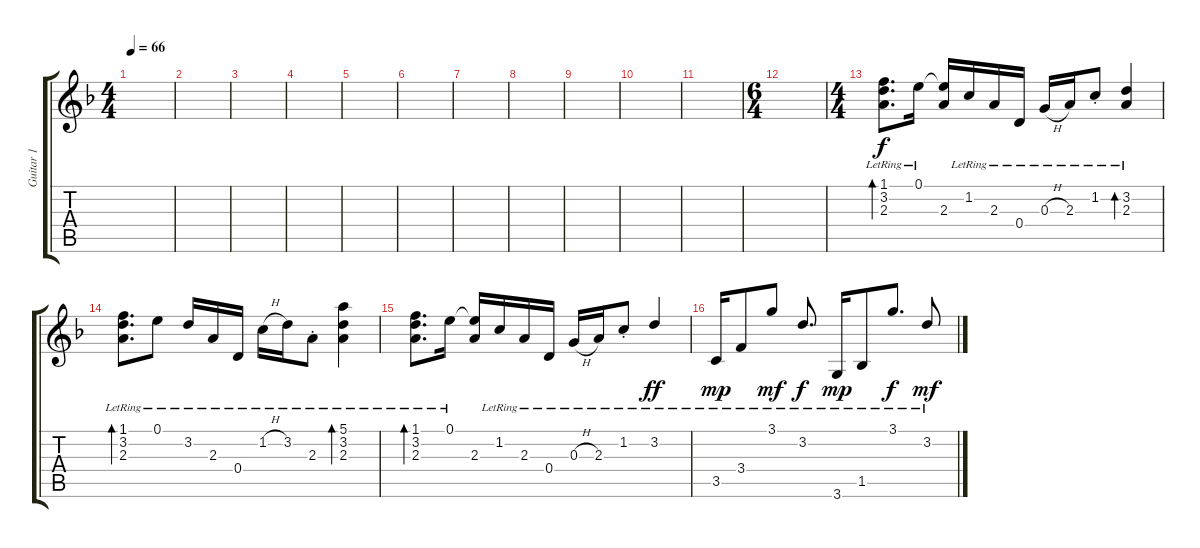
\track ("Guitar 1" "Guitar 1") {instrument electricguitarclean}
\staff {score tabs}
\tuning (E4 B3 G3 D3 A2 E2) {hide}
\ts (4 4)
\tempo 66
\clef g2
\ks dminor
|
|
|
|
|
|
|
|
|
|
|
\ts (6 4)
|
\ts (4 4)
(1.1 3.2 2.3{lr}).8{d bd 240} 0.1{lr}.16 (0.1{t} 2.3).16 1.2{lr}.16 2.3{lr}.16 0.4{lr}.16 0.3{h lr}.16 2.3{lr}.16 1.2{st lr}.8 (3.2 2.3{lr}).4{bd 120 beam Up} |
(1.1 3.2 2.3{lr}).8{d bd 120} 0.1{lr}.8 3.2{lr}.16 2.3{lr}.16 0.4{lr}.16 1.2{h lr}.16 3.2{lr}.16 2.3{st lr}.8 (5.1 3.2 2.3{lr}).4{bd 120} |
(1.1 3.2 2.3{lr}).8{d bd 120} 0.1{lr}.16 (0.1{t} 2.3).16 1.2{lr}.16 2.3{lr}.16 0.4{lr}.16 0.3{h lr}.16 2.3{lr}.16 1.2{st lr}.8 3.2{lr}.4{dy ff beam Up} |
3.5{lr}.16{dy mp beam Up} 3.4{lr}.8{beam Up} 3.1{lr}.8{dy mf beam Up} 3.2{lr}.8{d dy f beam Up} 3.6{lr}.16{dy mp} 1.5{lr}.8 3.1{lr}.8{d dy f} 3.2{lr}.8{dy mf beam Up}
